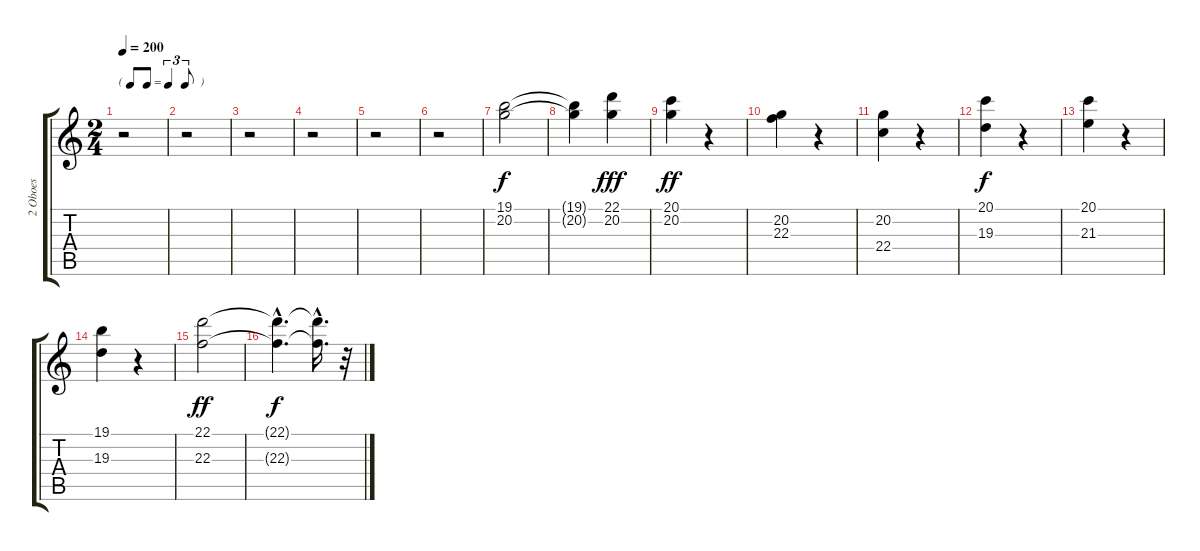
\track ("2 Oboes" "2 Oboes") {instrument oboe}
\staff {score tabs}
\tuning (E4 B3 G3 D3 A2 E2) {hide}
\ts (2 4)
\tf triplet8th
\tempo 200
\clef g2
\ks c
r.2{dy f} |
r.2 |
r.2 |
r.2 |
r.2 |
r.2 |
(19.1 20.2).2 |
(19.1{t} 20.2{t}).4 (22.1 20.2).4{dy fff} |
(20.1 20.2).4{dy ff} r.4 |
(20.2 22.3).4 r.4 |
(20.2 22.4).4 r.4 |
(20.1 19.3).4{dy f} r.4 |
(20.1 21.3).4 r.4 |
(19.1 19.3).4 r.4 |
(22.1 22.3).2{dy ff} |
(22.1{hac t} 22.3{hac t}).4{d dy f} (22.1{hac t} 22.3{hac t}).16{d} r.32
